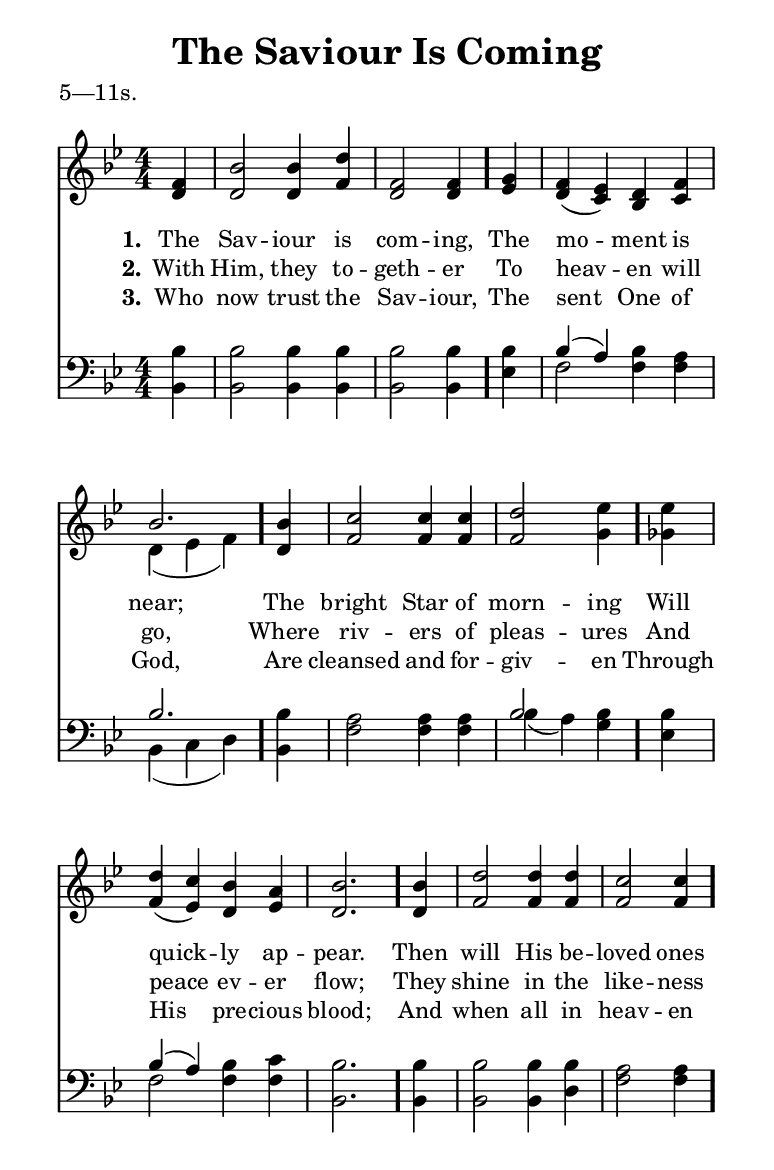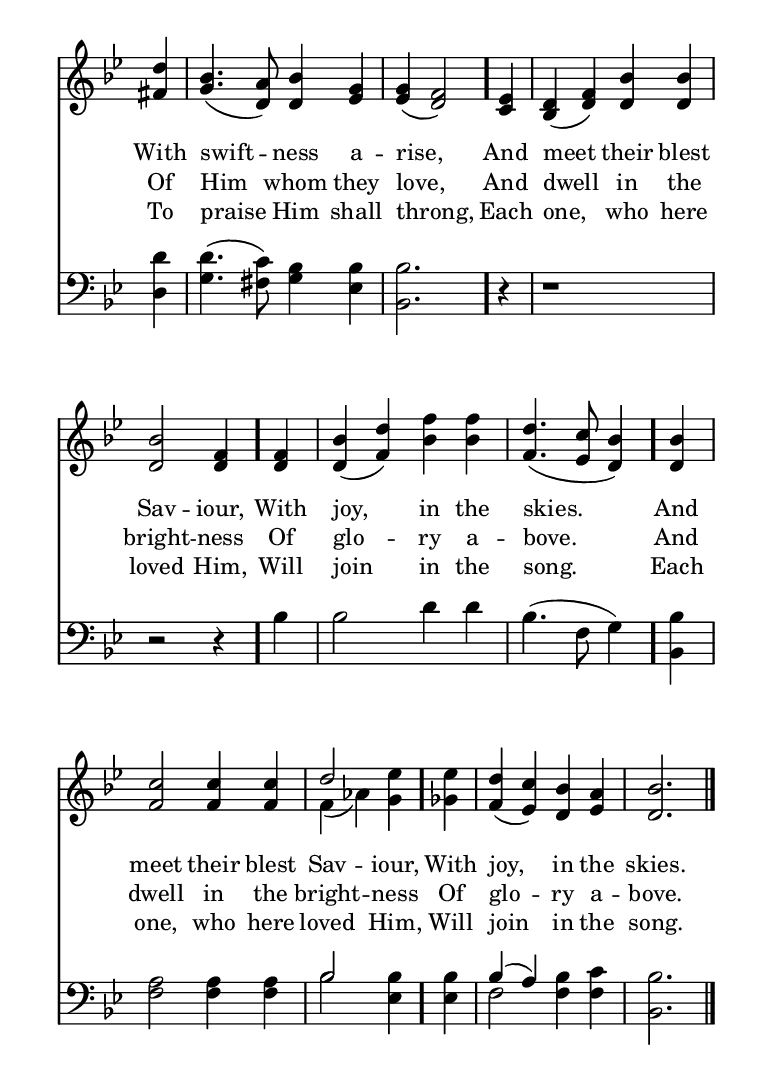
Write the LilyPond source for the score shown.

\include "common/global.ily"
\paper {
  \include "common/paper.ily"
  system-count = #(cond (is-eogsized 5) (#t #f))
}

\header{
  hymnnumber = "197"
  title = "The Saviour Is Coming"
  tunename = "Saviour Is Coming" % from Metrical Index of Tunes
  meter = "5—11s."
  poet = ""
  composer = ""
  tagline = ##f
}

global = {
  \include "common/overrides.ily"
  \override Staff.TimeSignature.style = #'numbered % original has `c`
  \time 4/4
  \override Score.MetronomeMark.transparent = ##t % hide all fermata changes too
  \tempo 4=100
  \key bes \major
  \partial 4
  \autoBeamOff
}

notesSoprano = {
\global
\relative c' {

  f4 | bes2 bes4 d | f,2 f4
  g4 | f( ees) d f | bes2. \eogbreak
  bes4 | c2 c4 c | d2 ees4
  ees | d( c) bes a | bes2. \eogbreak
  bes4 | d2 d4 d | c2 c4
  d4 | bes4.( a8) bes4 g | g4( f2) \eogbreak
  ees4 | d( f) bes bes | bes2 f4
  f4 | bes( d) f f | d4.( c8 bes4) \eogbreak
  bes4 | c2 c4 c | d2 ees4
  ees4 | d( c) bes a | bes2.

  \bar "|."

}
}

notesAlto = {
\global
\relative e' {

  d4 | d2 d4 f | d2 d4
  ees4 | d( c) bes c | d( ees f)
  d4 | f2 f4 f | f2 g4
  ges4 | f( ees) d ees | d2.
  d4 | f2 f4 f | f2 f4
  fis4 | g4.( d8) d4 ees | ees( d2)
  c4 | bes( d) d d | d2 d4
  d4 | d( f) bes bes | f4.( ees8 d4)
  d4 | f2 f4 f | f4( aes) g
  ges4 | f( ees) d ees | d2.

}
}

notesTenor = {
\global
\relative a {

  bes4 | bes2 bes4 bes | bes2 bes4
  bes4 | bes( a) bes a | bes2.
  bes4 | a2 a4 a | bes2 bes4
  bes4 | bes( a) bes c | bes2.
  bes4 | bes2 bes4 bes | a2 a4
  d4 | d4.( c8) bes4 bes | bes2.
  r4 | r1 | r2 r4
  bes4 | bes2 d4 d | bes4.( f8 g4)
  bes4 | a2 a4 a | bes2 bes4
  bes4 | bes( a) bes c | bes2.

}
}

notesBass = {
\global
\relative f, {

  bes4 | bes2 bes4 bes | bes2 bes4
  ees4 | f2 f4 f | bes,( c d)
  bes4 | f'2 f4 f | bes( a) g
  ees4 | f2 f4 f | bes,2.
  bes4 | bes2 bes4 d | f2 f4
  d4 | g4.( fis8) g4 ees | bes2.
  r4 | r1 | r2 r4
  r4 | r1 | r2 r4
  bes4 | f'2 f4 f | bes2
  ees,4 ees | f2 f4 f | bes,2.

}
}

wordsA = \lyricmode {
\set stanza = "1."

The Sav -- iour is com -- ing, \bar "."
The mo -- ment is near; \bar "."
The bright Star of morn -- ing \bar "."
Will quick -- ly ap -- pear. \bar "."
Then will His be -- loved ones \bar "."
With swift -- ness a -- rise, \bar "."
And meet their blest Sav -- iour, \bar "."
With joy, in the skies. \bar "."
%{HIDE>%} And meet their blest Sav -- iour, \bar "."
With joy, in the skies. %{<HIDE%} \bar "."

}

wordsB = \lyricmode {
\set stanza = "2."

With Him, they to -- geth -- er
To heav -- en will go,
Where riv -- ers of pleas -- ures
And peace ev -- er flow;
They shine in the like -- ness
Of Him whom they love,
And dwell in the bright -- ness
Of glo -- ry a -- bove.
%{HIDE>%} And dwell in the bright -- ness
Of glo -- ry a -- bove. %{<HIDE%}

}

wordsC = \lyricmode {
\set stanza = "3."

Who now trust the Sav -- iour,
The sent One of God,
Are cleansed and for -- giv -- en
Through His pre -- cious blood;
And when all in heav -- en
To praise Him shall throng,
Each one, who here loved Him,
Will join in the song.
%{HIDE>%} Each one, who here loved Him,
Will join in the song. %{<HIDE%}

}

\score {
  \context ChoirStaff <<
    \context Staff = upper <<
      \set Staff.autoBeaming = ##f
      \set ChoirStaff.systemStartDelimiter = #'SystemStartBar
      \set ChoirStaff.printPartCombineTexts = ##f
      \partcombine #'(2 . 11) \notesSoprano \notesAlto
      \context NullVoice = sopranos { \voiceOne << \notesSoprano >> }
      \context Lyrics = one   \lyricsto sopranos \wordsA
      \context Lyrics = two   \lyricsto sopranos \wordsB
      \context Lyrics = three \lyricsto sopranos \wordsC
    >>
    \context Staff = men <<
      \set Staff.autoBeaming = ##f
      \clef bass
      \set ChoirStaff.printPartCombineTexts = ##f
      \partcombine #'(2 . 11) \notesTenor \notesBass
    >>
  >>
  \layout {
    \include "common/layout.ily"
  }
  \midi{
    \include "common/midi.ily"
  }
}

\version "2.19.49"  % necessary for upgrading to future LilyPond versions.

% vi:set et ts=2 sw=2 ai nocindent syntax=lilypond:
